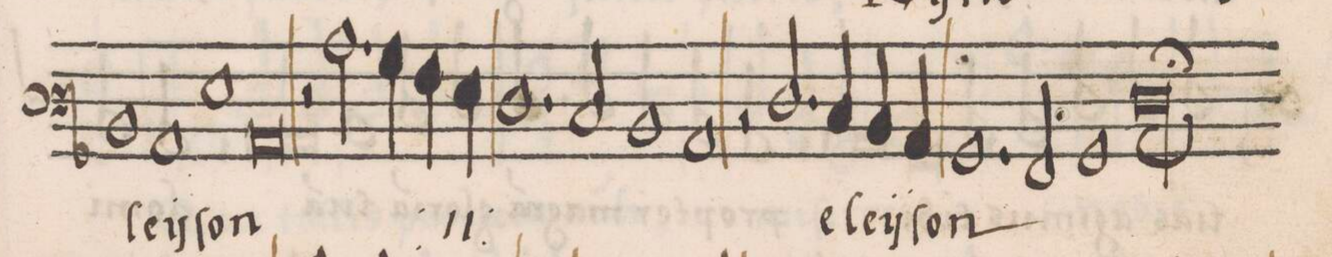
**kern	**text
*I"BASSVS	*
*clefF3	*
*k[b-]	*
*met(C|)	*
*M2/1	*
1D	.
1C	-leÿ-
=48-	=48-
1G	-ſon
0C	.
=49-	=49-
2r	.
*	*ij
2.c\	Kÿ-
=50-	=50-
4B-\	-ri-
4A\	.
4G\	.
1.F	-e
=51-	=51-
2E/	e-
1D	-leÿ-
=52-	=52-
1C	-ſon
2r	.
*	*Xij
2.F/	e-
=53-	=53-
4E/	.
4D/	-leÿ-
4C/	.
1.BB-	-ſon
=54-	=54-
2AA/	.
1BB-	.
=55-	=55-
0F\;>l	.
=||	=||
*-	*-
